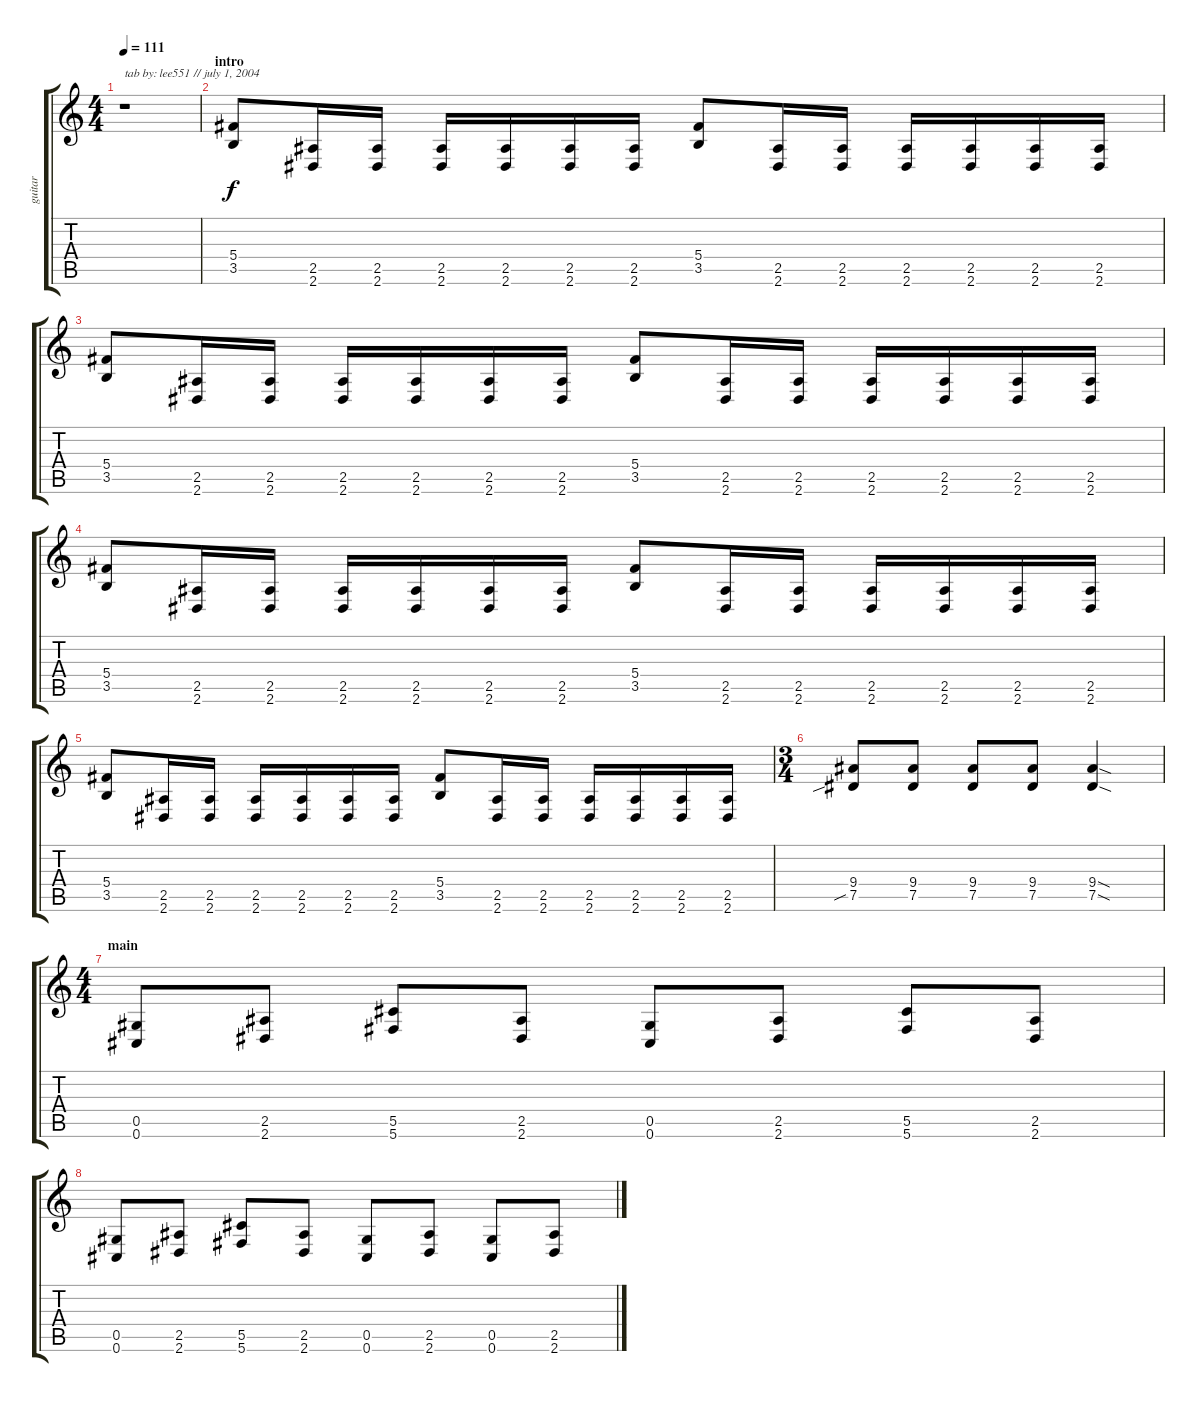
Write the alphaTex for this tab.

\track ("guitar" "guitar") {instrument distortionguitar}
\staff {score tabs}
\tuning (Eb4 Bb3 Gb3 Db3 Ab2 Db2) {hide}
\ts (4 4)
\tempo 111
\clef g2
\ks c
r.1{txt "tab by: lee551 // july 1, 2004" dy f instrument distortionguitar} |
\section ("" "intro")
(5.4 3.5).8 (2.5 2.6).16 (2.5 2.6).16 (2.5 2.6).16 (2.5 2.6).16 (2.5 2.6).16 (2.5 2.6).16 (5.4 3.5).8 (2.5 2.6).16 (2.5 2.6).16 (2.5 2.6).16 (2.5 2.6).16 (2.5 2.6).16 (2.5 2.6).16 |
(5.4 3.5).8 (2.5 2.6).16 (2.5 2.6).16 (2.5 2.6).16 (2.5 2.6).16 (2.5 2.6).16 (2.5 2.6).16 (5.4 3.5).8 (2.5 2.6).16 (2.5 2.6).16 (2.5 2.6).16 (2.5 2.6).16 (2.5 2.6).16 (2.5 2.6).16 |
(5.4 3.5).8 (2.5 2.6).16 (2.5 2.6).16 (2.5 2.6).16 (2.5 2.6).16 (2.5 2.6).16 (2.5 2.6).16 (5.4 3.5).8 (2.5 2.6).16 (2.5 2.6).16 (2.5 2.6).16 (2.5 2.6).16 (2.5 2.6).16 (2.5 2.6).16 |
(5.4 3.5).8 (2.5 2.6).16 (2.5 2.6).16 (2.5 2.6).16 (2.5 2.6).16 (2.5 2.6).16 (2.5 2.6).16 (5.4 3.5).8 (2.5 2.6).16 (2.5 2.6).16 (2.5 2.6).16 (2.5 2.6).16 (2.5 2.6).16 (2.5 2.6).16 |
\ts (3 4)
(9.4 7.5{sib}).8 (9.4 7.5).8 (9.4 7.5).8 (9.4 7.5).8 (9.4{sod} 7.5{sod}).4 |
\ts (4 4)
\section ("" "main")
(0.5 0.6).8 (2.5 2.6).8 (5.5 5.6).8 (2.5 2.6).8 (0.5 0.6).8 (2.5 2.6).8 (5.5 5.6).8 (2.5 2.6).8 |
(0.5 0.6).8 (2.5 2.6).8 (5.5 5.6).8 (2.5 2.6).8 (0.5 0.6).8 (2.5 2.6).8 (0.5 0.6).8 (2.5 2.6).8
